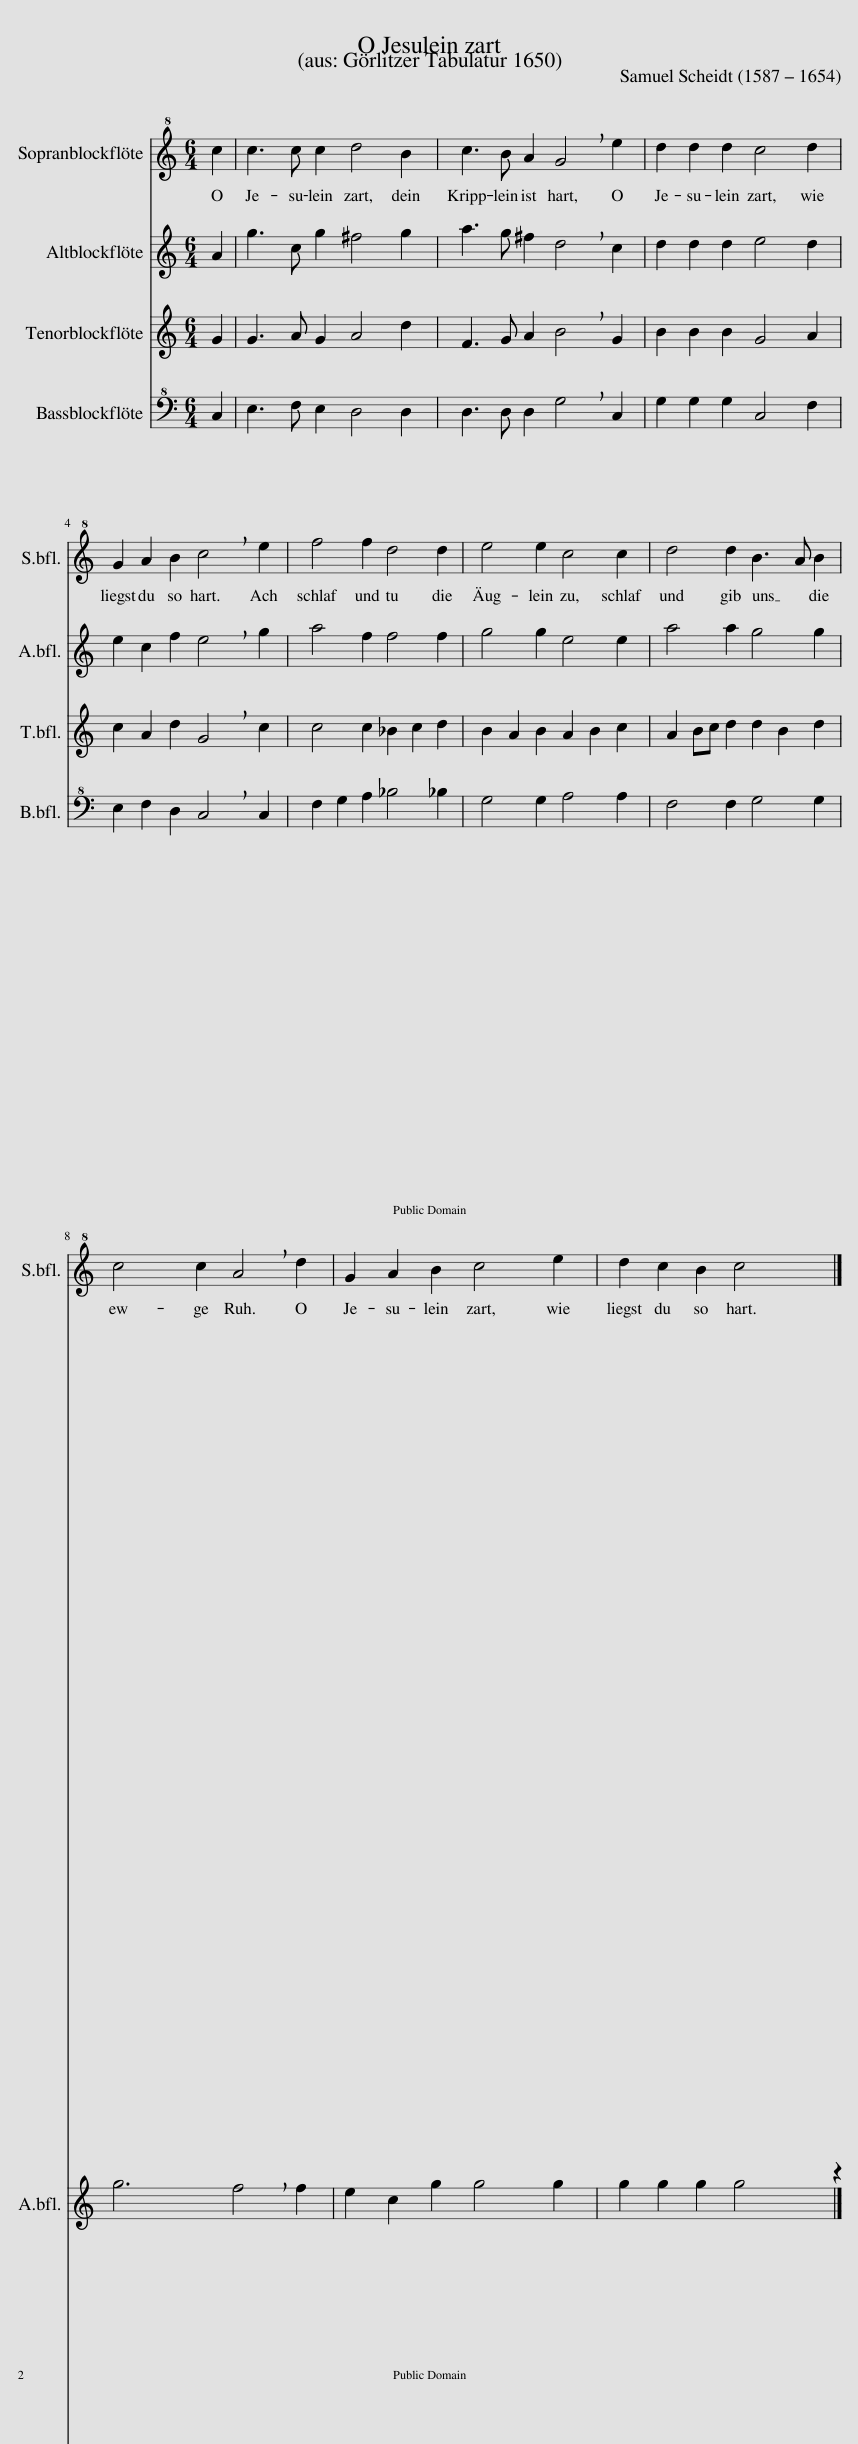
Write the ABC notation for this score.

X:1
%%score 1 2 3 4
L:1/8
M:6/4
I:linebreak $
K:C
V:1 treble+8
V:2 treble
V:3 treble
V:4 bass+8
V:1
 c2 | c3 c c2 d4 B2 | c3 B A2 !breath!G4 e2 | d2 d2 d2 c4 d2 |$ G2 A2 B2 !breath!c4 e2 | %5
 f4 f2 d4 d2 | e4 e2 c4 c2 | d4 d2 B3 A B2 |$ c4 c2 !breath!A4 d2 | G2 A2 B2 c4 e2 | %10
 d2 c2 B2 c4 z2 |] %11
V:2
 A2 | g3 c g2 ^f4 g2 | a3 g ^f2 !breath!d4 c2 | d2 d2 d2 e4 d2 |$ e2 c2 f2 !breath!e4 g2 | %5
 a4 f2 f4 f2 | g4 g2 e4 e2 | a4 a2 g4 g2 |$ g6 !breath!f4 f2 | e2 c2 g2 g4 g2 | %10
 g2 g2 g2 g4 z2 |] %11
V:3
 G2 | G3 A G2 A4 d2 | F3 G A2 !breath!B4 G2 | B2 B2 B2 G4 A2 |$ c2 A2 d2 !breath!G4 c2 | %5
 c4 c2 _B2 c2 d2 | B2 A2 B2 A2 B2 c2 | A2 Bc d2 d2 B2 d2 |$ G2 AB c2 !breath!c4 A2 | c2 A2 d2 e3 d c2 | %10
 B2 c2 d2 e4 z2 |] %11
V:4
 C,2 | E,3 F, E,2 D,4 D,2 | D,3 D, D,2 !breath!G,4 C,2 | G,2 G,2 G,2 C,4 F,2 |$ E,2 F,2 D,2 !breath!C,4 C,2 | %5
 F,2 G,2 A,2 _B,4 _B,2 | G,4 G,2 A,4 A,2 | F,4 F,2 G,4 G,2 |$ E,4 E,2 !breath!F,4 D,2 | E,2 F,2 G,2 C,4 C,2 | %10
 G,2 G,2 G,2 C,4 z2 |] %11
